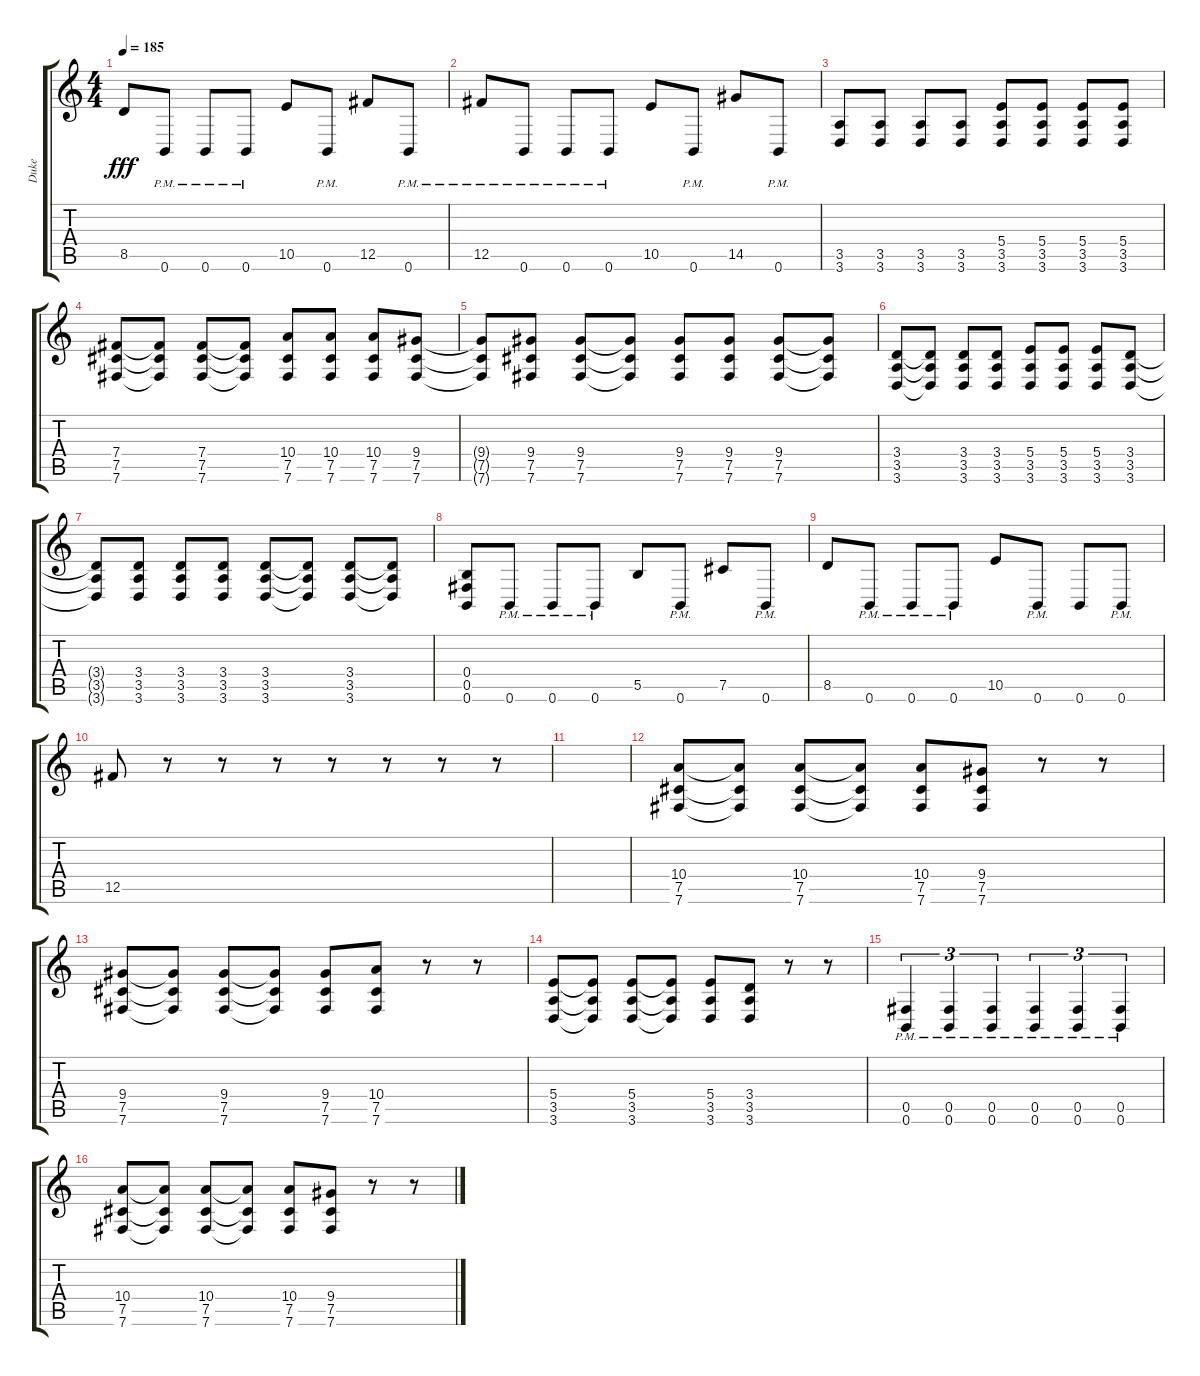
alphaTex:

\track ("Duke" "Duke") {instrument distortionguitar}
\staff {score tabs}
\tuning (Db4 Ab3 E3 B2 Gb2 B1) {hide}
\ts (4 4)
\tempo 185
\clef g2
\ks c
8.5.8{dy fff} 0.6{pm}.8 0.6{pm}.8 0.6{pm}.8 10.5.8 0.6{pm}.8 12.5.8 0.6{pm}.8 |
12.5{pm}.8 0.6{pm}.8 0.6{pm}.8 0.6{pm}.8 10.5.8 0.6{pm}.8 14.5.8 0.6{pm}.8 |
(3.5 3.6).8 (3.5 3.6).8 (3.5 3.6).8 (3.5 3.6).8 (5.4 3.5 3.6).8 (5.4 3.5 3.6).8 (5.4 3.5 3.6).8 (5.4 3.5 3.6).8 |
(7.4 7.5 7.6).8 (7.4{t} 7.5{t} 7.6{t}).8 (7.4 7.5 7.6).8 (7.4{t} 7.5{t} 7.6{t}).8 (10.4 7.5 7.6).8 (10.4 7.5 7.6).8 (10.4 7.5 7.6).8 (9.4 7.5 7.6).8 |
(9.4{t} 7.5{t} 7.6{t}).8 (9.4 7.5 7.6).8 (9.4 7.5 7.6).8 (9.4{t} 7.5{t} 7.6{t}).8 (9.4 7.5 7.6).8 (9.4 7.5 7.6).8 (9.4 7.5 7.6).8 (9.4{t} 7.5{t} 7.6{t}).8 |
(3.4 3.5 3.6).8 (3.4{t} 3.5{t} 3.6{t}).8 (3.4 3.5 3.6).8 (3.4 3.5 3.6).8 (5.4 3.5 3.6).8 (5.4 3.5 3.6).8 (5.4 3.5 3.6).8 (3.4 3.5 3.6).8 |
(3.4{t} 3.5{t} 3.6{t}).8 (3.4 3.5 3.6).8 (3.4 3.5 3.6).8 (3.4 3.5 3.6).8 (3.4 3.5 3.6).8 (3.4{t} 3.5{t} 3.6{t}).8 (3.4 3.5 3.6).8 (3.4{t} 3.5{t} 3.6{t}).8 |
(0.4 0.5 0.6).8 0.6{pm}.8 0.6{pm}.8 0.6{pm}.8 5.5.8 0.6{pm}.8 7.5.8 0.6{pm}.8 |
8.5.8 0.6{pm}.8 0.6{pm}.8 0.6{pm}.8 10.5.8 0.6{pm}.8 0.6.8 0.6{pm}.8 |
12.5.8 r.8 r.8 r.8 r.8 r.8 r.8 r.8 |
|
(10.4 7.5 7.6).8 (10.4{t} 7.5{t} 7.6{t}).8 (10.4 7.5 7.6).8 (10.4{t} 7.5{t} 7.6{t}).8 (10.4 7.5 7.6).8 (9.4 7.5 7.6).8 r.8 r.8 |
(9.4 7.5 7.6).8 (9.4{t} 7.5{t} 7.6{t}).8 (9.4 7.5 7.6).8 (9.4{t} 7.5{t} 7.6{t}).8 (9.4 7.5 7.6).8 (10.4 7.5 7.6).8 r.8 r.8 |
(5.4 3.5 3.6).8 (5.4{t} 3.5{t} 3.6{t}).8 (5.4 3.5 3.6).8 (5.4{t} 3.5{t} 3.6{t}).8 (5.4 3.5 3.6).8 (3.4 3.5 3.6).8 r.8 r.8 |
(0.5{pm} 0.6{pm}).4{tu (3 2)} (0.5{pm} 0.6{pm}).4{tu (3 2)} (0.5{pm} 0.6{pm}).4{tu (3 2)} (0.5{pm} 0.6{pm}).4{tu (3 2)} (0.5{pm} 0.6{pm}).4{tu (3 2)} (0.5{pm} 0.6{pm}).4{tu (3 2)} |
(10.4 7.5 7.6).8 (10.4{t} 7.5{t} 7.6{t}).8 (10.4 7.5 7.6).8 (10.4{t} 7.5{t} 7.6{t}).8 (10.4 7.5 7.6).8 (9.4 7.5 7.6).8 r.8 r.8
